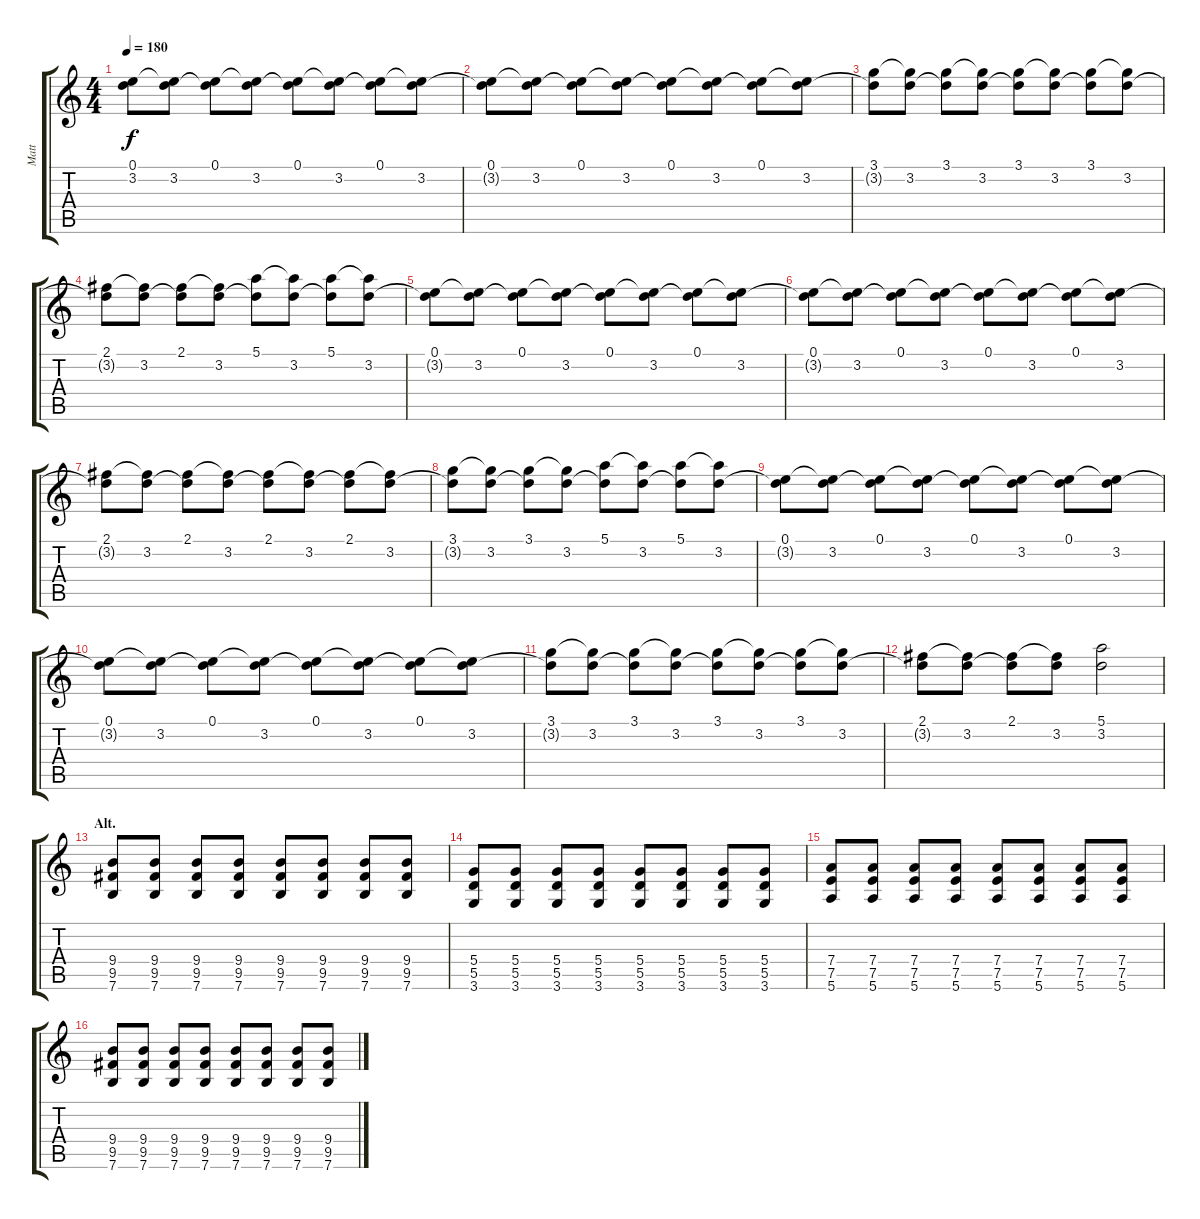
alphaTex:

\track ("Matt" "Matt") {instrument acousticguitarsteel}
\staff {score tabs}
\tuning (E4 B3 G3 D3 A2 E2) {hide}
\ts (4 4)
\tempo 180
\clef g2
\ks c
(0.1 3.2{t}).8{dy f} (0.1{t} 3.2).8 (0.1 3.2{t}).8 (0.1{t} 3.2).8 (0.1 3.2{t}).8 (0.1{t} 3.2).8 (0.1 3.2{t}).8 (0.1{t} 3.2).8 |
(0.1 3.2{t}).8 (0.1{t} 3.2).8 (0.1 3.2{t}).8 (0.1{t} 3.2).8 (0.1 3.2{t}).8 (0.1{t} 3.2).8 (0.1 3.2{t}).8 (0.1{t} 3.2).8 |
(3.1 3.2{t}).8 (3.1{t} 3.2).8 (3.1 3.2{t}).8 (3.1{t} 3.2).8 (3.1 3.2{t}).8 (3.1{t} 3.2).8 (3.1 3.2{t}).8 (3.1{t} 3.2).8 |
(2.1 3.2{t}).8 (2.1{t} 3.2).8 (2.1 3.2{t}).8 (2.1{t} 3.2).8 (5.1 3.2{t}).8 (5.1{t} 3.2).8 (5.1 3.2{t}).8 (5.1{t} 3.2).8 |
(0.1 3.2{t}).8 (0.1{t} 3.2).8 (0.1 3.2{t}).8 (0.1{t} 3.2).8 (0.1 3.2{t}).8 (0.1{t} 3.2).8 (0.1 3.2{t}).8 (0.1{t} 3.2).8 |
(0.1 3.2{t}).8 (0.1{t} 3.2).8 (0.1 3.2{t}).8 (0.1{t} 3.2).8 (0.1 3.2{t}).8 (0.1{t} 3.2).8 (0.1 3.2{t}).8 (0.1{t} 3.2).8 |
(2.1 3.2{t}).8 (2.1{t} 3.2).8 (2.1 3.2{t}).8 (2.1{t} 3.2).8 (2.1 3.2{t}).8 (2.1{t} 3.2).8 (2.1 3.2{t}).8 (2.1{t} 3.2).8 |
(3.1 3.2{t}).8 (3.1{t} 3.2).8 (3.1 3.2{t}).8 (3.1{t} 3.2).8 (5.1 3.2{t}).8 (5.1{t} 3.2).8 (5.1 3.2{t}).8 (5.1{t} 3.2).8 |
(0.1 3.2{t}).8 (0.1{t} 3.2).8 (0.1 3.2{t}).8 (0.1{t} 3.2).8 (0.1 3.2{t}).8 (0.1{t} 3.2).8 (0.1 3.2{t}).8 (0.1{t} 3.2).8 |
(0.1 3.2{t}).8 (0.1{t} 3.2).8 (0.1 3.2{t}).8 (0.1{t} 3.2).8 (0.1 3.2{t}).8 (0.1{t} 3.2).8 (0.1 3.2{t}).8 (0.1{t} 3.2).8 |
(3.1 3.2{t}).8 (3.1{t} 3.2).8 (3.1 3.2{t}).8 (3.1{t} 3.2).8 (3.1 3.2{t}).8 (3.1{t} 3.2).8 (3.1 3.2{t}).8 (3.1{t} 3.2).8 |
(2.1 3.2{t}).8 (2.1{t} 3.2).8 (2.1 3.2{t}).8 (2.1{t} 3.2).8 (5.1 3.2).2 |
\section ("" "Alt.")
(9.4 9.5 7.6).8{volume 9 instrument distortionguitar} (9.4 9.5 7.6).8 (9.4 9.5 7.6).8 (9.4 9.5 7.6).8 (9.4 9.5 7.6).8 (9.4 9.5 7.6).8 (9.4 9.5 7.6).8 (9.4 9.5 7.6).8 |
(5.4 5.5 3.6).8 (5.4 5.5 3.6).8 (5.4 5.5 3.6).8 (5.4 5.5 3.6).8 (5.4 5.5 3.6).8 (5.4 5.5 3.6).8 (5.4 5.5 3.6).8 (5.4 5.5 3.6).8 |
(7.4 7.5 5.6).8 (7.4 7.5 5.6).8 (7.4 7.5 5.6).8 (7.4 7.5 5.6).8 (7.4 7.5 5.6).8 (7.4 7.5 5.6).8 (7.4 7.5 5.6).8 (7.4 7.5 5.6).8 |
(9.4 9.5 7.6).8 (9.4 9.5 7.6).8 (9.4 9.5 7.6).8 (9.4 9.5 7.6).8 (9.4 9.5 7.6).8 (9.4 9.5 7.6).8 (9.4 9.5 7.6).8 (9.4 9.5 7.6).8
